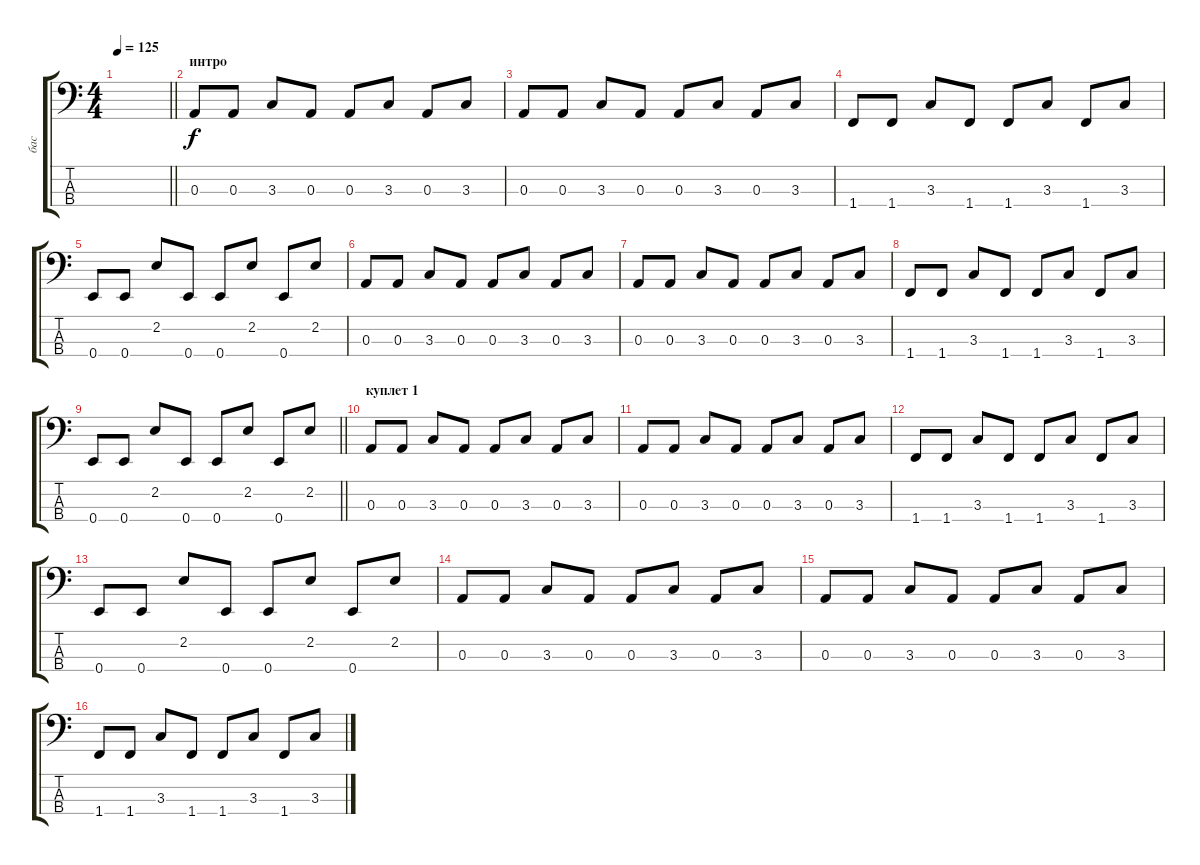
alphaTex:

\track ("бас" "бас") {instrument synthbass1}
\staff {score tabs}
\tuning (G2 D2 A1 E1) {hide}
\ts (4 4)
\tempo 125
\clef f4
\barLineRight lightlight
\ks c
|
\section ("" "интро")
0.3.8 0.3.8 3.3.8 0.3.8 0.3.8 3.3.8 0.3.8 3.3.8 |
0.3.8 0.3.8 3.3.8 0.3.8 0.3.8 3.3.8 0.3.8 3.3.8 |
1.4.8 1.4.8 3.3.8 1.4.8 1.4.8 3.3.8 1.4.8 3.3.8 |
0.4.8 0.4.8 2.2.8 0.4.8 0.4.8 2.2.8 0.4.8 2.2.8 |
0.3.8 0.3.8 3.3.8 0.3.8 0.3.8 3.3.8 0.3.8 3.3.8 |
0.3.8 0.3.8 3.3.8 0.3.8 0.3.8 3.3.8 0.3.8 3.3.8 |
1.4.8 1.4.8 3.3.8 1.4.8 1.4.8 3.3.8 1.4.8 3.3.8 |
\barLineRight lightlight
0.4.8 0.4.8 2.2.8 0.4.8 0.4.8 2.2.8 0.4.8 2.2.8 |
\section ("" "куплет 1")
0.3.8 0.3.8 3.3.8 0.3.8 0.3.8 3.3.8 0.3.8 3.3.8 |
0.3.8 0.3.8 3.3.8 0.3.8 0.3.8 3.3.8 0.3.8 3.3.8 |
1.4.8 1.4.8 3.3.8 1.4.8 1.4.8 3.3.8 1.4.8 3.3.8 |
0.4.8 0.4.8 2.2.8 0.4.8 0.4.8 2.2.8 0.4.8 2.2.8 |
0.3.8 0.3.8 3.3.8 0.3.8 0.3.8 3.3.8 0.3.8 3.3.8 |
0.3.8 0.3.8 3.3.8 0.3.8 0.3.8 3.3.8 0.3.8 3.3.8 |
1.4.8 1.4.8 3.3.8 1.4.8 1.4.8 3.3.8 1.4.8 3.3.8
